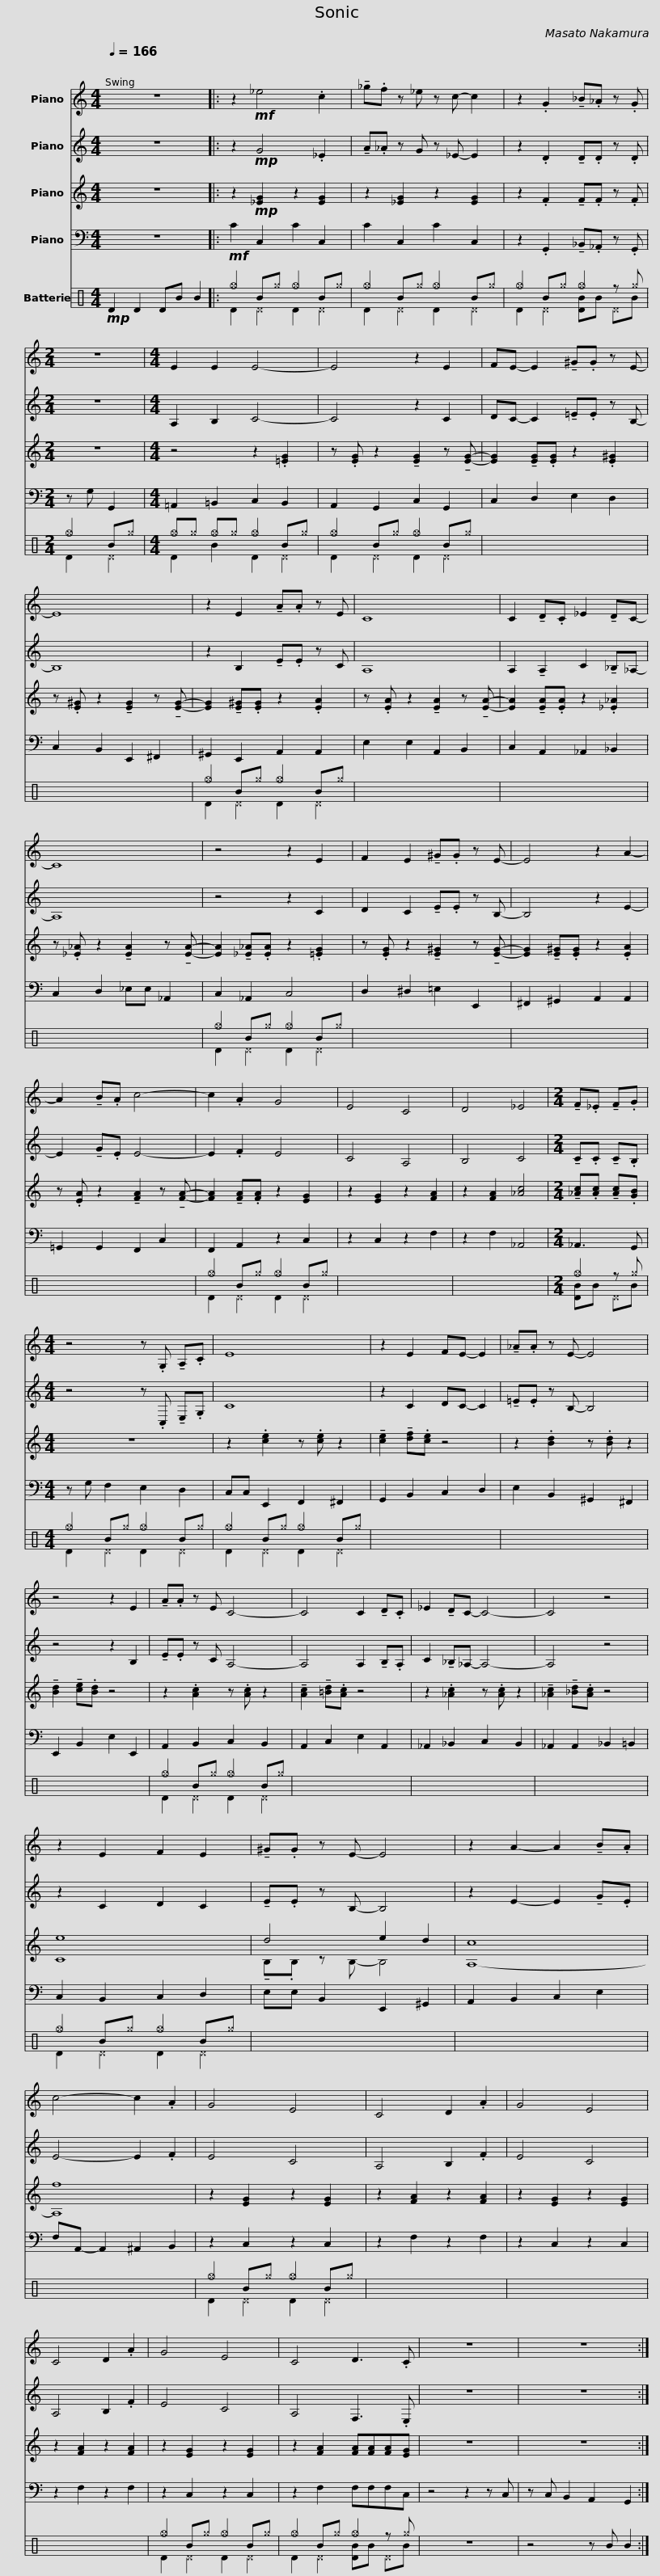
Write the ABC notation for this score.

X:1
%%score 1 2 ( 3 4 ) 5 ( 6 7 )
L:1/8
Q:1/4=166
M:4/4
I:linebreak $
K:C
V:1 treble
V:2 treble
V:3 treble
V:4 treble
V:5 bass
V:6 perc
K:none
V:7 perc
K:none
V:1
 z8 |: z2!mf! _e4 .c2 | !tenuto!_g.f z _e z c- c2 | z2 .G2 !tenuto!_B._A z .G |[M:2/4] z4 | %5
[M:4/4] E2 E2 E4- | E4 z2 E2 | FE- E2 !tenuto!^G.G z E- | E8 |$ z2 E2 !tenuto!A.A z E | %10
 C8 | C2 !tenuto!D.C _E2 !tenuto!DC- | C8 | z4 z2 E2 | F2 E2 !tenuto!^G.G z E- | %15
 E4 z2 A2- | A2 !tenuto!B.A c4- |$ c2 .A2 G4 | E4 C4 | D4 _E4 | %20
[M:2/4] !tenuto!F._E !tenuto!F.G |[M:4/4] z4 z .G, !tenuto!A,.C | E8 | z2 E2 FE- E2 | !tenuto!_A.A z E- E4 | %25
 z4 z2 E2 |$ !tenuto!A.A z E C4- | C4 C2 !tenuto!D.C | _E2 !tenuto!DC- C4- | C4 z4 | %30
 z2 E2 F2 E2 | !tenuto!^G.G z E- E4 | z2 A2- A2 !tenuto!B.A | c4- c2 .A2 |$ G4 E4 | %35
 C4 D2 .A2 | G4 E4 | C4 D2 .A2 | G4 E4 | C4 D3 .C | %40
 z8 | z8 :| %42
V:2
 z8 |: z2!mp! G4 ._E2 | !tenuto!A._A z G z _E- E2 | z2 .D2 !tenuto!D.D z .D |[M:2/4] z4 | %5
[M:4/4] A,2 B,2 C4- | C4 z2 C2 | DC- C2 !tenuto!=E.E z B,- | B,8 |$ z2 B,2 !tenuto!E.E z C | %10
 A,8 | A,2 !tenuto!A,2 C2 !tenuto!_B,_A,- | A,8 | z4 z2 C2 | D2 C2 !tenuto!E.E z B,- | %15
 B,4 z2 E2- | E2 !tenuto!G.E E4- |$ E2 .F2 E4 | C4 A,4 | B,4 C4 | %20
[M:2/4] !tenuto!C.C !tenuto!C.B, |[M:4/4] z4 z .C, !tenuto!E,.G, | C8 | z2 C2 DC- C2 | !tenuto!=E.E z B,- B,4 | %25
 z4 z2 B,2 |$ !tenuto!E.E z C A,4- | A,4 A,2 !tenuto!B,.A, | C2 !tenuto!_B,_A,- A,4- | A,4 z4 | %30
 z2 C2 D2 C2 | !tenuto!E.E z B,- B,4 | z2 E2- E2 !tenuto!G.E | E4- E2 .F2 |$ E4 C4 | %35
 A,4 B,2 .F2 | E4 C4 | A,4 B,2 .F2 | E4 C4 | A,4 F,3 .E, | %40
 z8 | z8 :| %42
V:3
 z8 |: z2!mp! [_EG]2 z2 [EG]2 | z2 [_EG]2 z2 [EG]2 | z2 .F2 !tenuto!F.F z .F |[M:2/4] z4 | %5
[M:4/4] z4 z2 .[=EG]2 | z .[EG] z2 !tenuto![EG]2 z !tenuto![EG]- | [EG]2 !tenuto![EG].[EG] z2 .[E^G]2 | z .[E^G] z2 !tenuto![EG]2 z !tenuto![EG]- |$ [EG]2 !tenuto![E^G].[EG] z2 .[EA]2 | %10
 z .[EA] z2 !tenuto![EA]2 z !tenuto![EA]- | [EA]2 !tenuto![EA].[EA] z2 .[_E_A]2 | z .[_E_A] z2 !tenuto![EA]2 z !tenuto![EA]- | [EA]2 !tenuto![_E_A].[EA] z2 .[=EG]2 | z .[EG] z2 !tenuto![E^G]2 z !tenuto![EG]- | %15
 [EG]2 !tenuto![E^G].[EG] z2 .[EA]2 | z .[EA] z2 !tenuto![FA]2 z !tenuto![FA]- |$ [FA]2 !tenuto![FA].[FA] z2 [EG]2 | z2 [EG]2 z2 [FA]2 | z2 [FA]2 [_Ac]4 | %20
[M:2/4] !tenuto![_Ac].[Ac] !tenuto![Ac].[GB] |[M:4/4] z8 | z2 .[ce]2 z .[ce] z2 | !tenuto![ce]2 !tenuto![df].[ce] z4 | z2 .[Bd]2 z .[Bd] z2 | %25
 !tenuto![Bd]2 !tenuto![ce].[Bd] z4 |$ z2 .[Ac]2 z .[Ac] z2 | !tenuto![Ac]2 !tenuto![=Bd].[Ac] z4 | z2 .[_Ac]2 z .[Ac] z2 | !tenuto![_Ac]2 !tenuto![_Bd].[Ac] z4 | %30
 e8 | d4 e2 d2 | c8 | f8 |$ z2 [EG]2 z2 [EG]2 | %35
 z2 [FA]2 z2 [FA]2 | z2 [EG]2 z2 [EG]2 | z2 [FA]2 z2 [FA]2 | z2 [EG]2 z2 [EG]2 | z2 [FA]2 [FA][FA][FA][EG] | %40
 z8 | z8 :| %42
V:4
 x8 |: x8 | x8 | x8 |[M:2/4] x4 | %5
[M:4/4] x8 | x8 | x8 | x8 |$ x8 | %10
 x8 | x8 | x8 | x8 | x8 | %15
 x8 | x8 |$ x8 | x8 | x8 | %20
[M:2/4] x4 |[M:4/4] x8 | x8 | x8 | x8 | %25
 x8 |$ x8 | x8 | x8 | x8 | %30
 C8 | !tenuto!B,.B, z B,- B,4 | A,8- | A,8 |$ x8 | %35
 x8 | x8 | x8 | x8 | x8 | %40
 x8 | x8 :| %42
V:5
 z8 |:!mf! C2 C,2 C2 C,2 | C2 C,2 C2 C,2 | z2 .G,,2 !tenuto!_B,,._A,, z .G,, |[M:2/4] z G, G,,2 | %5
[M:4/4] =A,,2 =B,,2 C,2 B,,2 | A,,2 G,,2 C,2 G,,2 | C,2 D,2 E,2 D,2 | C,2 B,,2 E,,2 ^F,,2 |$ ^G,,2 E,,2 A,,2 A,,2 | %10
 E,2 E,2 A,,2 B,,2 | C,2 A,,2 _A,,2 _B,,2 | C,2 D,2 _E,E, _A,,2 | C,2 _A,,2 C,4 | D,2 ^D,2 =E,2 E,,2 | %15
 ^F,,2 ^G,,2 A,,2 A,,2 | =G,,2 G,,2 F,,2 C,2 |$ F,,2 A,,2 z2 C,2 | z2 C,2 z2 F,2 | z2 F,2 _A,,4 | %20
[M:2/4] _A,,3 G,, |[M:4/4] z G, F,2 E,2 D,2 | C,C, E,,2 F,,2 ^F,,2 | G,,2 B,,2 C,2 D,2 | E,2 B,,2 ^G,,2 ^F,,2 | %25
 E,,2 B,,2 E,2 E,,2 |$ A,,2 B,,2 C,2 B,,2 | A,,2 C,2 E,2 A,,2 | _A,,2 _B,,2 C,2 B,,2 | _A,,2 A,,2 _B,,2 =B,,2 | %30
 C,2 B,,2 C,2 D,2 | E,E, B,,2 E,,2 ^G,,2 | A,,2 B,,2 C,2 E,2 | F,A,,- A,,2 ^A,,2 B,,2 |$ z2 C,2 z2 C,2 | %35
 z2 F,2 z2 F,2 | z2 C,2 z2 C,2 | z2 F,2 z2 F,2 | z2 C,2 z2 C,2 | z2 F,2 F,F,F,C, | %40
 z4 z2 z C, | z C, B,,2 A,,2 G,,2 :| %42
V:6
!mp! D2 D2 DB B2 |: _g2 B^g _g2 B^g | _g2 B^g _g2 B^g | _g2 B^g _g2 z ^g |[M:2/4] _g2 B^g | %5
[M:4/4] _g^g _g^g _g2 B^g | _g2 B^g _g2 B^g | x8 | x8 |$ _g2 B^g _g2 B^g | %10
 x8 | x8 | x8 | _g2 B^g _g2 B^g | x8 | %15
 x8 | x8 |$ _g2 B^g _g2 B^g | x8 | x8 | %20
[M:2/4] _g2 z ^g |[M:4/4] _g2 B^g _g2 B^g | _g2 B^g _g2 B^g | x8 | x8 | %25
 x8 |$ _g2 B^g _g2 B^g | x8 | x8 | x8 | %30
 _g2 B^g _g2 B^g | x8 | x8 | x8 |$ _g2 B^g _g2 B^g | %35
 x8 | x8 | x8 | _g2 B^g _g2 B^g | _g2 B^g _g2 z ^g | %40
 z8 | z4 z B B2 :| %42
V:7
 x8 |: D2 ^D2 D2 ^D2 | D2 ^D2 D2 ^D2 | D2 ^D2 [DB]B ^DB |[M:2/4] D2 ^D2 | %5
[M:4/4] D2 B2 D2 ^D2 | D2 ^D2 D2 ^D2 | x8 | x8 |$ D2 ^D2 D2 ^D2 | %10
 x8 | x8 | x8 | D2 ^D2 D2 ^D2 | x8 | %15
 x8 | x8 |$ D2 ^D2 D2 ^D2 | x8 | x8 | %20
[M:2/4] [DB]B ^DB |[M:4/4] D2 ^D2 D2 ^D2 | D2 ^D2 D2 ^D2 | x8 | x8 | %25
 x8 |$ D2 ^D2 D2 ^D2 | x8 | x8 | x8 | %30
 D2 ^D2 D2 ^D2 | x8 | x8 | x8 |$ D2 ^D2 D2 ^D2 | %35
 x8 | x8 | x8 | D2 ^D2 D2 ^D2 | D2 ^D2 [DB]B ^DB | %40
 x8 | x8 :| %42
